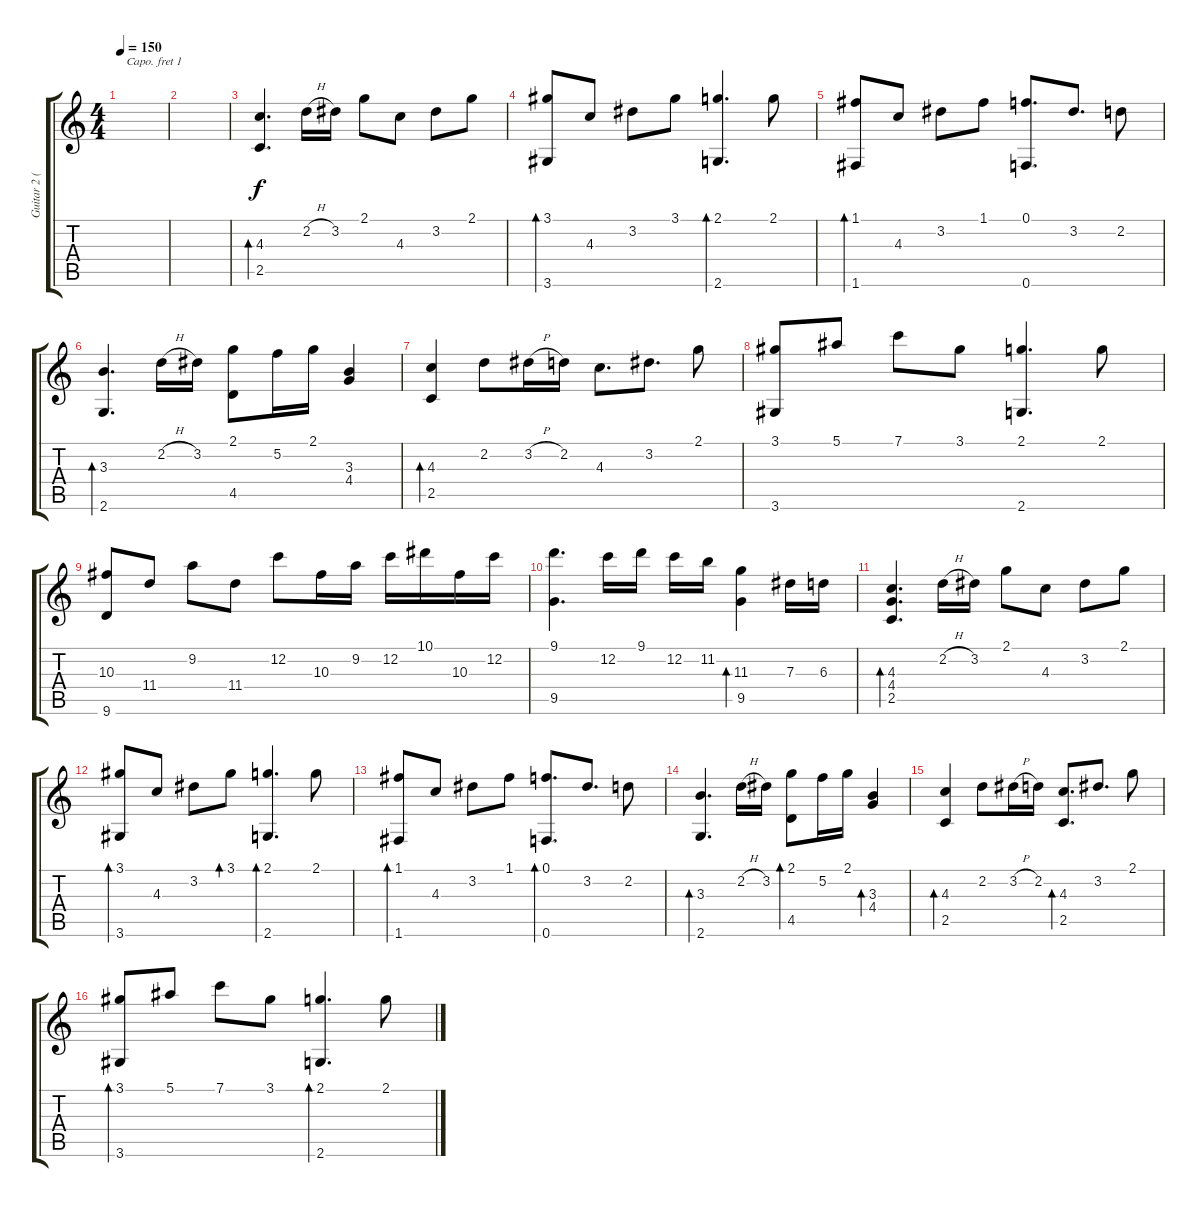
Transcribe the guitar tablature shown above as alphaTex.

\track ("Guitar 2 (Cm)" "Guitar 2 (") {instrument acousticguitarsteel}
\staff {score tabs}
\capo 1
\tuning (E4 B3 G3 D3 A2 E2) {hide}
\ts (4 4)
\tempo 150
\clef g2
\ks c
|
|
(4.3 2.5).4{d bd 240} 2.2{h}.16 3.2.16 2.1.8 4.3.8 3.2.8 2.1.8 |
(3.1 3.6).8{bd 240} 4.3.8 3.2.8 3.1.8 (2.1 2.6).4{d bd 240} 2.1.8 |
(1.1 1.6).8{bd 240} 4.3.8 3.2.8 1.1.8 (0.1 0.6).8{d} 3.2.8{d} 2.2.8 |
(3.3 2.6).4{d bd 240} 2.2{h}.16 3.2.16 (2.1 4.5).8 5.2.16 2.1.16 (3.3 4.4).4 |
(4.3 2.5).4{bd 240} 2.2.8 3.2{h}.16 2.2.16 4.3.8{d} 3.2.8{d} 2.1.8 |
(3.1 3.6).8 5.1.8 7.1.8 3.1.8 (2.1 2.6).4{d} 2.1.8 |
(10.3 9.6).8 11.4.8 9.2.8 11.4.8 12.2.8 10.3.16 9.2.16 12.2.16 10.1.16 10.3.16 12.2.16 |
(9.1 9.5).4{d} 12.2.16 9.1.16 12.2.16 11.2.16 (11.3 9.5).4{bd 240} 7.3.16 6.3.16 |
(4.3 4.4 2.5).4{d bd 240} 2.2{h}.16 3.2.16 2.1.8 4.3.8 3.2.8 2.1.8 |
(3.1 3.6).8{bd 240} 4.3.8 3.2.8 3.1.8{bd 240} (2.1 2.6).4{d bd 240} 2.1.8 |
(1.1 1.6).8{bd 240} 4.3.8 3.2.8 1.1.8 (0.1 0.6).8{d bd 240} 3.2.8{d} 2.2.8 |
(3.3 2.6).4{d bd 240} 2.2{h}.16 3.2.16 (2.1 4.5).8{bd 240} 5.2.16 2.1.16 (3.3 4.4).4{bd 240} |
(4.3 2.5).4{bd 240} 2.2.8 3.2{h}.16 2.2.16 (4.3 2.5).8{d bd 240} 3.2.8{d} 2.1.8 |
(3.1 3.6).8{bd 240} 5.1.8 7.1.8 3.1.8 (2.1 2.6).4{d bd 240} 2.1.8
